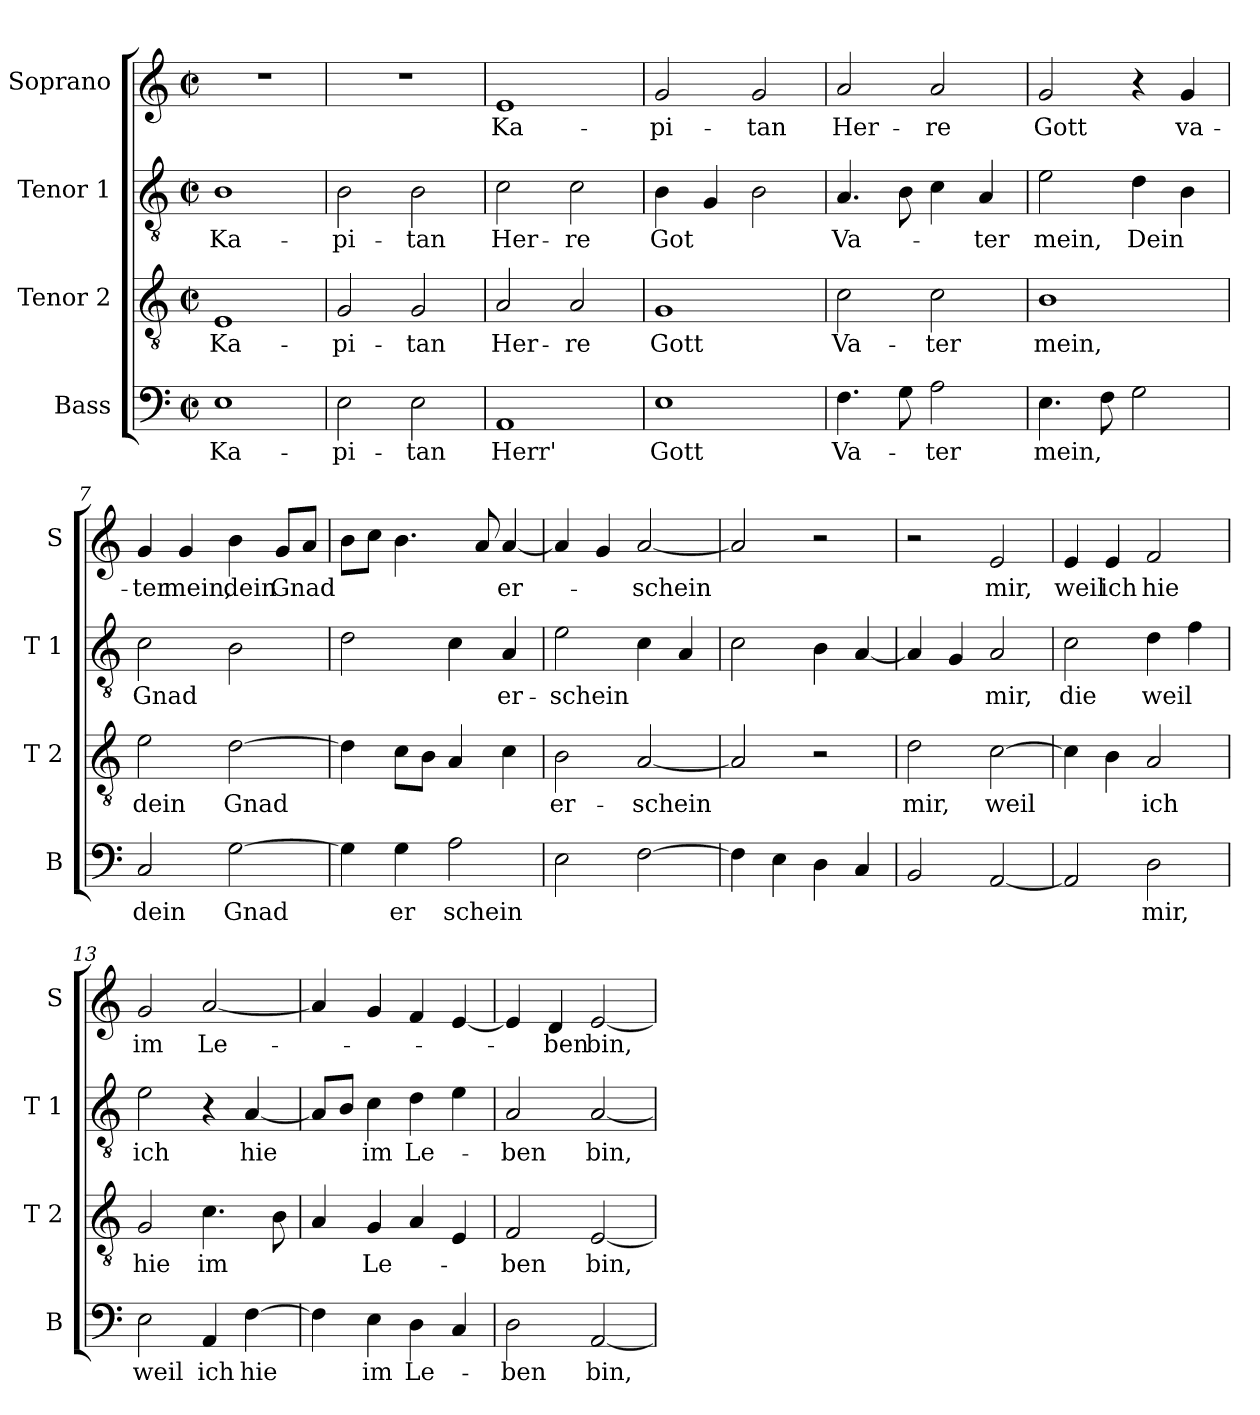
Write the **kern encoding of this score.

**kern	**text	**kern	**text	**kern	**text	**kern	**text
*part4	*part4	*part3	*part3	*part2	*part2	*part1	*part1
*staff4	*staff4	*staff3	*staff3	*staff2	*staff2	*staff1	*staff1
*I"Bass	*	*I"Tenor 2	*	*I"Tenor 1	*	*I"Soprano	*
*I'B	*	*I'T 2	*	*I'T 1	*	*I'S	*
*clefF4	*	*clefGv2	*	*clefGv2	*	*clefG2	*
*k[]	*	*k[]	*	*k[]	*	*k[]	*
*C:	*	*C:	*	*C:	*	*C:	*
*M2/2	*	*M2/2	*	*M2/2	*	*M2/2	*
*met(c|)	*	*met(c|)	*	*met(c|)	*	*met(c|)	*
=1	=1	=1	=1	=1	=1	=1	=1
!	!LO:LY:b	!	!LO:LY:b	!	!LO:LY:b	!	!
1E	Ka-	1E	Ka-	1B	Ka-	1r	.
=2	=2	=2	=2	=2	=2	=2	=2
!	!LO:LY:b	!	!LO:LY:b	!	!LO:LY:b	!	!
2E\	-pi-	2G/	-pi-	2B\	-pi-	1r	.
!	!LO:LY:b	!	!LO:LY:b	!	!LO:LY:b	!	!
2E\	-tan	2G/	-tan	2B\	-tan	.	.
=3	=3	=3	=3	=3	=3	=3	=3
!	!LO:LY:b	!	!LO:LY:b	!	!LO:LY:b	!	!LO:LY:b
1AA	Herr'	2A/	Her-	2c\	Her-	1e	Ka-
!	!	!	!LO:LY:b	!	!LO:LY:b	!	!
.	.	2A/	-re	2c\	-re	.	.
=4	=4	=4	=4	=4	=4	=4	=4
!	!LO:LY:b	!	!LO:LY:b	!	!LO:LY:b	!	!LO:LY:b
1E	Gott	1G	Gott	4B\	Got	2g/	-pi-
.	.	.	.	4G/	.	.	.
!	!	!	!	!	!	!	!LO:LY:b
.	.	.	.	2B\	.	2g/	-tan
=5	=5	=5	=5	=5	=5	=5	=5
!	!LO:LY:b	!	!LO:LY:b	!	!LO:LY:b	!	!LO:LY:b
4.F\	Va-	2c\	Va-	4.A/	Va-	2a/	Her-
8G\	.	.	.	8B\	.	.	.
!	!LO:LY:b	!	!LO:LY:b	!	!	!	!LO:LY:b
2A\	-ter	2c\	-ter	4c\	.	2a/	-re
!	!	!	!	!	!LO:LY:b	!	!
.	.	.	.	4A/	-ter	.	.
=6	=6	=6	=6	=6	=6	=6	=6
!	!LO:LY:b	!	!LO:LY:b	!	!LO:LY:b	!	!LO:LY:b
4.E\	mein,	1B	mein,	2e\	mein,	2g/	Gott
8F\	.	.	.	.	.	.	.
!	!	!	!	!	!LO:LY:b	!	!
2G\	.	.	.	4d\	Dein	4r	.
!	!	!	!	!	!	!	!LO:LY:b
.	.	.	.	4B\	.	4g/	va-
!!LO:LB:g=z
=7	=7	=7	=7	=7	=7	=7	=7
!	!LO:LY:b	!	!LO:LY:b	!	!LO:LY:b	!	!LO:LY:b
2C/	dein	2e\	dein	2c\	Gnad	4g/	-ter
!	!	!	!	!	!	!	!LO:LY:b
.	.	.	.	.	.	4g/	mein,
!	!LO:LY:b	!	!LO:LY:b	!	!	!	!LO:LY:b
[2G\	Gnad	[2d\	Gnad	2B\	.	4b\	dein
!	!	!	!	!	!	!	!LO:LY:b
.	.	.	.	.	.	8g/L	Gnad
.	.	.	.	.	.	8a/J	.
=8	=8	=8	=8	=8	=8	=8	=8
4G\]	.	4d\]	.	2d\	.	8b\L	.
.	.	.	.	.	.	8cc\J	.
!	!LO:LY:b	!	!	!	!	!	!
4G\	er	8c\L	.	.	.	4.b\	.
.	.	8B\J	.	.	.	.	.
!	!LO:LY:b	!	!	!	!	!	!
2A\	schein	4A/	.	4c\	.	.	.
.	.	.	.	.	.	8a/	.
!	!	!	!	!	!LO:LY:b	!	!LO:LY:b
.	.	4c\	.	4A/	er-	[4a/	er-
=9	=9	=9	=9	=9	=9	=9	=9
!	!	!	!LO:LY:b	!	!LO:LY:b	!	!
2E\	.	2B\	er-	2e\	-schein	4a/]	.
.	.	.	.	.	.	4g/	.
!	!	!	!LO:LY:b	!	!	!	!LO:LY:b
[2F\	.	[2A/	-schein	4c\	.	[2a/	-schein
.	.	.	.	4A/	.	.	.
=10	=10	=10	=10	=10	=10	=10	=10
4F\]	.	2A/]	.	2c\	.	2a/]	.
4E\	.	.	.	.	.	.	.
4D\	.	2r	.	4B\	.	2r	.
4C/	.	.	.	[4A/	.	.	.
=11	=11	=11	=11	=11	=11	=11	=11
!	!	!	!LO:LY:b	!	!	!	!
2BB/	.	2d\	mir,	4A/]	.	2r	.
.	.	.	.	4G/	.	.	.
!	!	!	!LO:LY:b	!	!LO:LY:b	!	!LO:LY:b
[2AA/	.	[2c\	weil	2A/	mir,	2e/	mir,
=12	=12	=12	=12	=12	=12	=12	=12
!	!	!	!	!	!LO:LY:b	!	!LO:LY:b
2AA/]	.	4c\]	.	2c\	die	4e/	weil
!	!	!	!	!	!	!	!LO:LY:b
.	.	4B\	.	.	.	4e/	ich
!	!LO:LY:b	!	!LO:LY:b	!	!LO:LY:b	!	!LO:LY:b
2D\	mir,	2A/	ich	4d\	weil	2f/	hie
.	.	.	.	4f\	.	.	.
!!LO:LB:g=z
=13	=13	=13	=13	=13	=13	=13	=13
!	!LO:LY:b	!	!LO:LY:b	!	!LO:LY:b	!	!LO:LY:b
2E\	weil	2G/	hie	2e\	ich	2g/	im
!	!LO:LY:b	!	!LO:LY:b	!	!	!	!LO:LY:b
4AA/	ich	4.c\	im	4r	.	[2a/	Le-
!	!LO:LY:b	!	!	!	!LO:LY:b	!	!
[4F\	hie	.	.	[4A/	hie	.	.
.	.	8B\	.	.	.	.	.
=14	=14	=14	=14	=14	=14	=14	=14
4F\]	.	4A/	.	8A/L]	.	4a/]	.
.	.	.	.	8B/J	.	.	.
!	!LO:LY:b	!	!LO:LY:b	!	!LO:LY:b	!	!
4E\	im	4G/	Le-	4c\	im	4g/	.
!	!LO:LY:b	!	!	!	!LO:LY:b	!	!
4D\	Le-	4A/	.	4d\	Le-	4f/	.
4C/	.	4E/	.	4e\	.	[4e/	.
=15	=15	=15	=15	=15	=15	=15	=15
!	!LO:LY:b	!	!LO:LY:b	!	!LO:LY:b	!	!
2D\	-ben	2F/	-ben	2A/	-ben	4e/]	.
!	!	!	!	!	!	!	!LO:LY:b
.	.	.	.	.	.	4d/	-ben
!	!LO:LY:b	!	!LO:LY:b	!	!LO:LY:b	!	!LO:LY:b
[2AA/	bin,	[2E/	bin,	[2A/	bin,	[2e/	bin,
=	=	=	=	=	=	=	=
*-	*-	*-	*-	*-	*-	*-	*-
